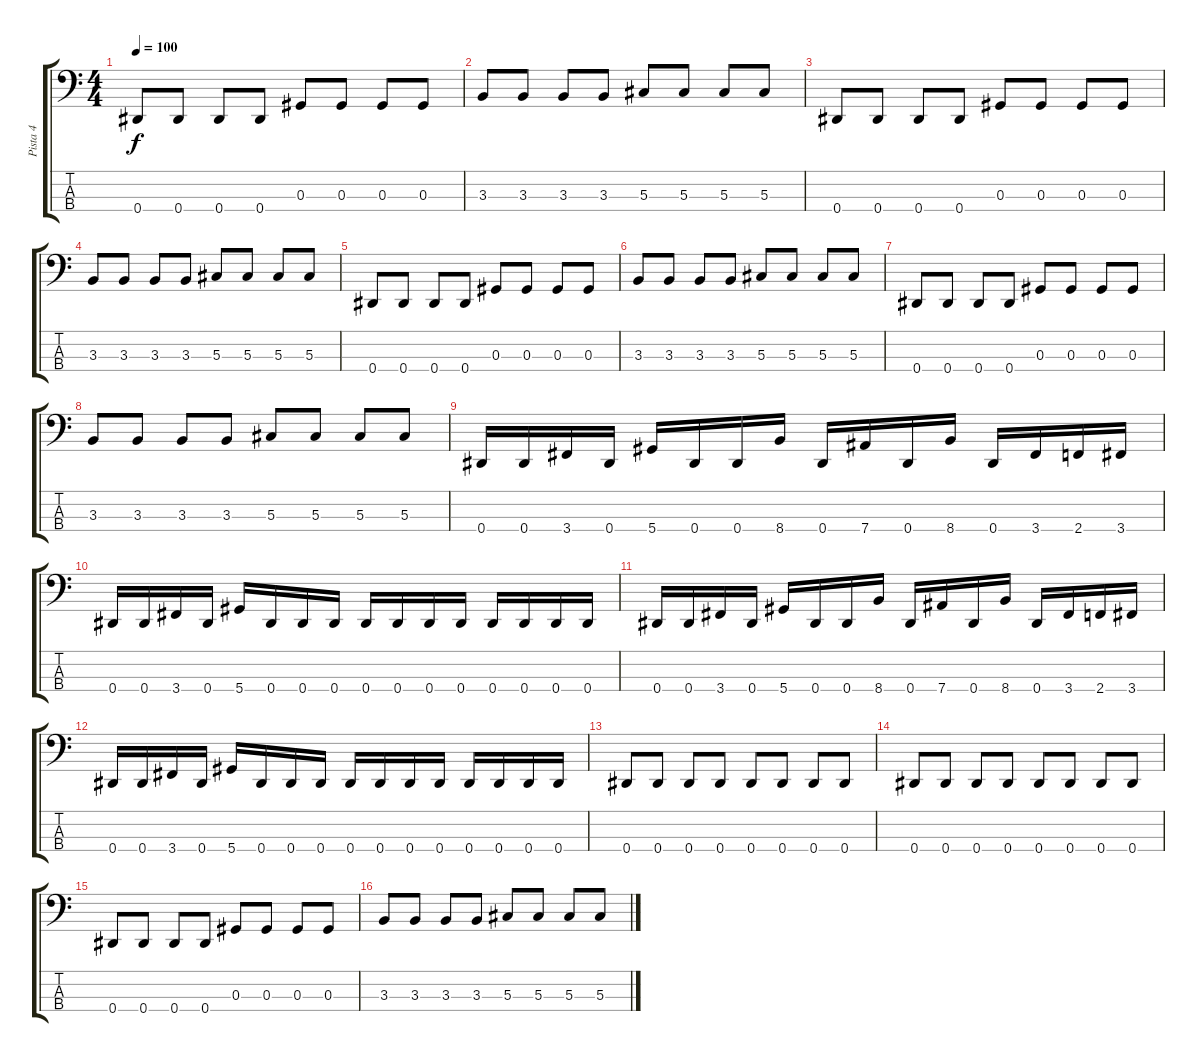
\track ("Pista 4" "Pista 4") {instrument electricbassfinger}
\staff {score tabs}
\tuning (Gb2 Db2 Ab1 Eb1) {hide}
\ts (4 4)
\tempo 100
\clef f4
\ks c
0.4.8{dy f instrument electricbassfinger} 0.4.8 0.4.8 0.4.8 0.3.8 0.3.8 0.3.8 0.3.8 |
3.3.8 3.3.8 3.3.8 3.3.8 5.3.8 5.3.8 5.3.8 5.3.8 |
0.4.8 0.4.8 0.4.8 0.4.8 0.3.8 0.3.8 0.3.8 0.3.8 |
3.3.8 3.3.8 3.3.8 3.3.8 5.3.8 5.3.8 5.3.8 5.3.8 |
0.4.8 0.4.8 0.4.8 0.4.8 0.3.8 0.3.8 0.3.8 0.3.8 |
3.3.8 3.3.8 3.3.8 3.3.8 5.3.8 5.3.8 5.3.8 5.3.8 |
0.4.8 0.4.8 0.4.8 0.4.8 0.3.8 0.3.8 0.3.8 0.3.8 |
3.3.8 3.3.8 3.3.8 3.3.8 5.3.8 5.3.8 5.3.8 5.3.8 |
0.4.16 0.4.16 3.4.16 0.4.16 5.4.16 0.4.16 0.4.16 8.4.16 0.4.16 7.4.16 0.4.16 8.4.16 0.4.16 3.4.16 2.4.16 3.4.16 |
0.4.16 0.4.16 3.4.16 0.4.16 5.4.16 0.4.16 0.4.16 0.4.16 0.4.16 0.4.16 0.4.16 0.4.16 0.4.16 0.4.16 0.4.16 0.4.16 |
0.4.16 0.4.16 3.4.16 0.4.16 5.4.16 0.4.16 0.4.16 8.4.16 0.4.16 7.4.16 0.4.16 8.4.16 0.4.16 3.4.16 2.4.16 3.4.16 |
0.4.16 0.4.16 3.4.16 0.4.16 5.4.16 0.4.16 0.4.16 0.4.16 0.4.16 0.4.16 0.4.16 0.4.16 0.4.16 0.4.16 0.4.16 0.4.16 |
0.4.8 0.4.8 0.4.8 0.4.8 0.4.8 0.4.8 0.4.8 0.4.8 |
0.4.8 0.4.8 0.4.8 0.4.8 0.4.8 0.4.8 0.4.8 0.4.8 |
0.4.8 0.4.8 0.4.8 0.4.8 0.3.8 0.3.8 0.3.8 0.3.8 |
3.3.8 3.3.8 3.3.8 3.3.8 5.3.8 5.3.8 5.3.8 5.3.8
